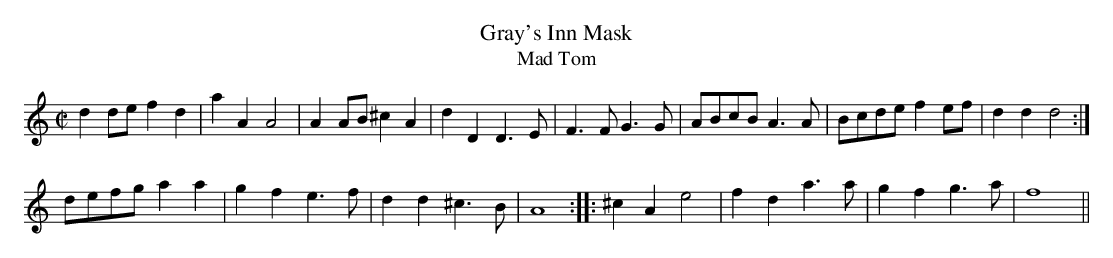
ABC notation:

X:1
T:Gray's Inn Mask
T:Mad Tom
M:C|
L:1/8
K:DDor
d2 de f2 d2 | a2 A2 A4 | A2 AB ^c2 A2 | d2 D2 D3 E | F3 F G3 G | ABcB A3 A | Bcde f2 ef | d2 d2 d4 :|
defg a2 a2 | g2 f2 e3 f | d2 d2 ^c3 B | A8 :: ^c2 A2 e4 | f2 d2 a3 a | g2 f2 g3 a | f8 ||
